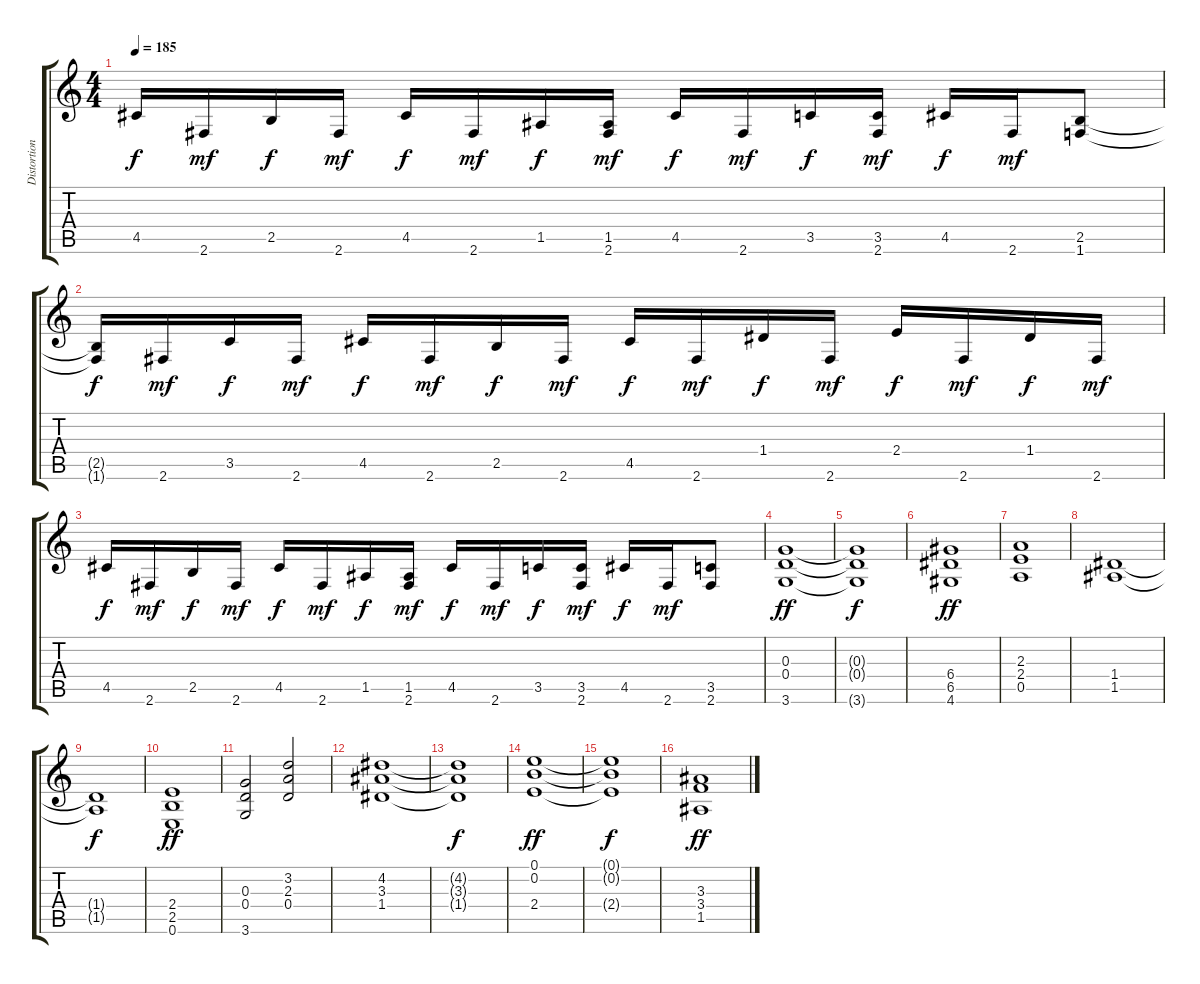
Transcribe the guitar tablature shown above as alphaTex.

\track ("Distortion" "Distortion") {instrument distortionguitar}
\staff {score tabs}
\tuning (E4 B3 G3 D3 A2 E2) {hide}
\ts (4 4)
\tempo 185
\clef g2
\ks c
4.5.16{dy f} 2.6.16{dy mf} 2.5.16{dy f} 2.6.16{dy mf} 4.5.16{dy f} 2.6.16{dy mf} 1.5.16{dy f} (1.5 2.6).16{dy mf} 4.5.16{dy f} 2.6.16{dy mf} 3.5.16{dy f} (3.5 2.6).16{dy mf} 4.5.16{dy f} 2.6.16{dy mf} (2.5 1.6).8 |
(2.5{t} 1.6{t}).16{dy f} 2.6.16{dy mf} 3.5.16{dy f} 2.6.16{dy mf} 4.5.16{dy f} 2.6.16{dy mf} 2.5.16{dy f} 2.6.16{dy mf} 4.5.16{dy f} 2.6.16{dy mf} 1.4.16{dy f} 2.6.16{dy mf} 2.4.16{dy f} 2.6.16{dy mf} 1.4.16{dy f} 2.6.16{dy mf} |
4.5.16{dy f} 2.6.16{dy mf} 2.5.16{dy f} 2.6.16{dy mf} 4.5.16{dy f} 2.6.16{dy mf} 1.5.16{dy f} (1.5 2.6).16{dy mf} 4.5.16{dy f} 2.6.16{dy mf} 3.5.16{dy f} (3.5 2.6).16{dy mf} 4.5.16{dy f} 2.6.16{dy mf} (3.5 2.6).8 |
(0.3 0.4 3.6).1{dy ff} |
(0.3{t} 0.4{t} 3.6{t}).1{dy f} |
(6.4 6.5 4.6).1{dy ff} |
(2.3 2.4 0.5).1 |
(1.4 1.5).1 |
(1.4{t} 1.5{t}).1{dy f} |
(2.4 2.5 0.6).1{dy ff} |
(0.3 0.4 3.6).2 (3.2 2.3 0.4).2 |
(4.2 3.3 1.4).1 |
(4.2{t} 3.3{t} 1.4{t}).1{dy f} |
(0.1 0.2 2.4).1{dy ff} |
(0.1{t} 0.2{t} 2.4{t}).1{dy f} |
(3.3 3.4 1.5).1{dy ff}
